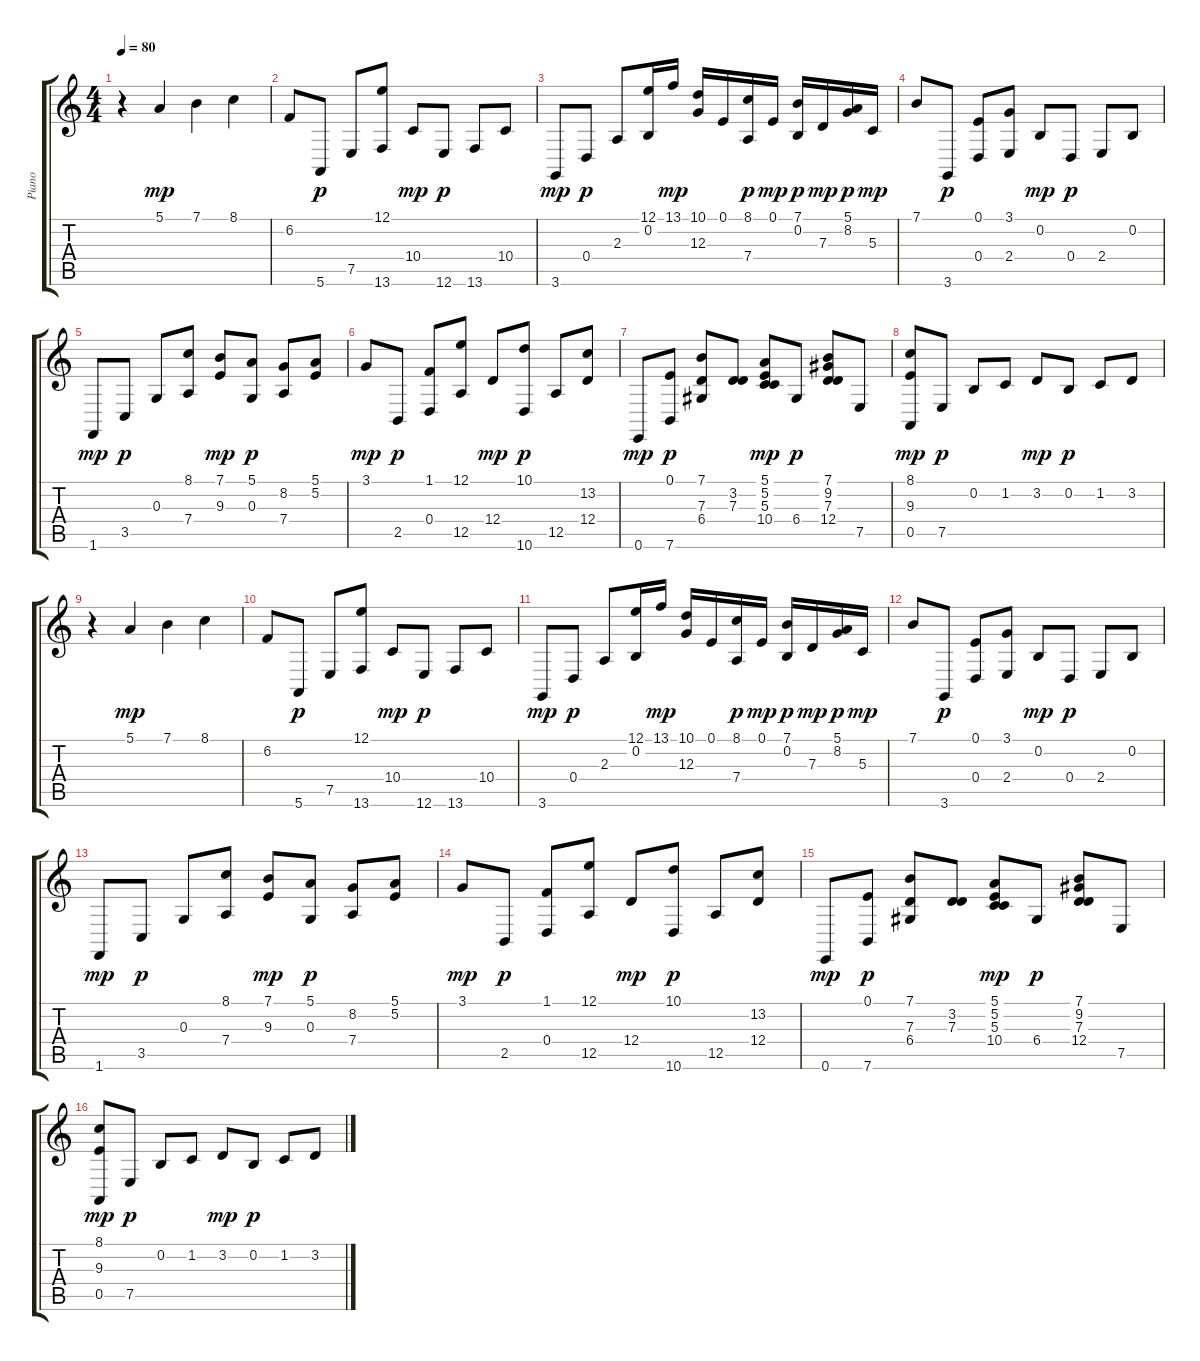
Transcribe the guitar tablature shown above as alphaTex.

\track ("Piano" "Piano") {instrument acousticgrandpiano}
\staff {score tabs}
\tuning (E4 B3 G3 D3 A2 E2) {hide}
\ts (4 4)
\tempo 80
\clef g2
\ks c
r.4{dy mp} 5.1.4 7.1.4 8.1.4 |
6.2.8 5.6.8{dy p} 7.5.8 (12.1 13.6).8 10.4.8{dy mp} 12.6.8{dy p} 13.6.8 10.4.8 |
3.6.8{dy mp} 0.4.8{dy p} 2.3.8 (12.1 0.2).16 13.1.16{dy mp} (10.1 12.3).16 0.1.16 (8.1 7.4).16{dy p} 0.1.16{dy mp} (7.1 0.2).16{dy p} 7.3.16{dy mp} (5.1 8.2).16{dy p} 5.3.16{dy mp} |
7.1.8 3.6.8{dy p} (0.1 0.4).8 (3.1 2.4).8 0.2.8{dy mp} 0.4.8{dy p} 2.4.8 0.2.8 |
1.6.8{dy mp} 3.5.8{dy p} 0.3.8 (8.1 7.4).8 (7.1 9.3).8{dy mp} (5.1 0.3).8{dy p} (8.2 7.4).8 (5.1 5.2).8 |
3.1.8{dy mp} 2.5.8{dy p} (1.1 0.4).8 (12.1 12.5).8 12.4.8{dy mp} (10.1 10.6).8{dy p} 12.5.8 (13.2 12.4).8 |
0.6.8{dy mp} (0.1 7.6).8{dy p} (7.1 7.3 6.4).8 (3.2 7.3).8 (5.1 5.2 5.3 10.4).8{dy mp} 6.4.8{dy p} (7.1 9.2 7.3 12.4).8 7.5.8 |
(8.1 9.3 0.5).8{dy mp} 7.5.8{dy p} 0.2.8 1.2.8 3.2.8{dy mp} 0.2.8{dy p} 1.2.8 3.2.8 |
r.4 5.1.4{dy mp} 7.1.4 8.1.4 |
6.2.8 5.6.8{dy p} 7.5.8 (12.1 13.6).8 10.4.8{dy mp} 12.6.8{dy p} 13.6.8 10.4.8 |
3.6.8{dy mp} 0.4.8{dy p} 2.3.8 (12.1 0.2).16 13.1.16{dy mp} (10.1 12.3).16 0.1.16 (8.1 7.4).16{dy p} 0.1.16{dy mp} (7.1 0.2).16{dy p} 7.3.16{dy mp} (5.1 8.2).16{dy p} 5.3.16{dy mp} |
7.1.8 3.6.8{dy p} (0.1 0.4).8 (3.1 2.4).8 0.2.8{dy mp} 0.4.8{dy p} 2.4.8 0.2.8 |
1.6.8{dy mp} 3.5.8{dy p} 0.3.8 (8.1 7.4).8 (7.1 9.3).8{dy mp} (5.1 0.3).8{dy p} (8.2 7.4).8 (5.1 5.2).8 |
3.1.8{dy mp} 2.5.8{dy p} (1.1 0.4).8 (12.1 12.5).8 12.4.8{dy mp} (10.1 10.6).8{dy p} 12.5.8 (13.2 12.4).8 |
0.6.8{dy mp} (0.1 7.6).8{dy p} (7.1 7.3 6.4).8 (3.2 7.3).8 (5.1 5.2 5.3 10.4).8{dy mp} 6.4.8{dy p} (7.1 9.2 7.3 12.4).8 7.5.8 |
(8.1 9.3 0.5).8{dy mp} 7.5.8{dy p} 0.2.8 1.2.8 3.2.8{dy mp} 0.2.8{dy p} 1.2.8 3.2.8
